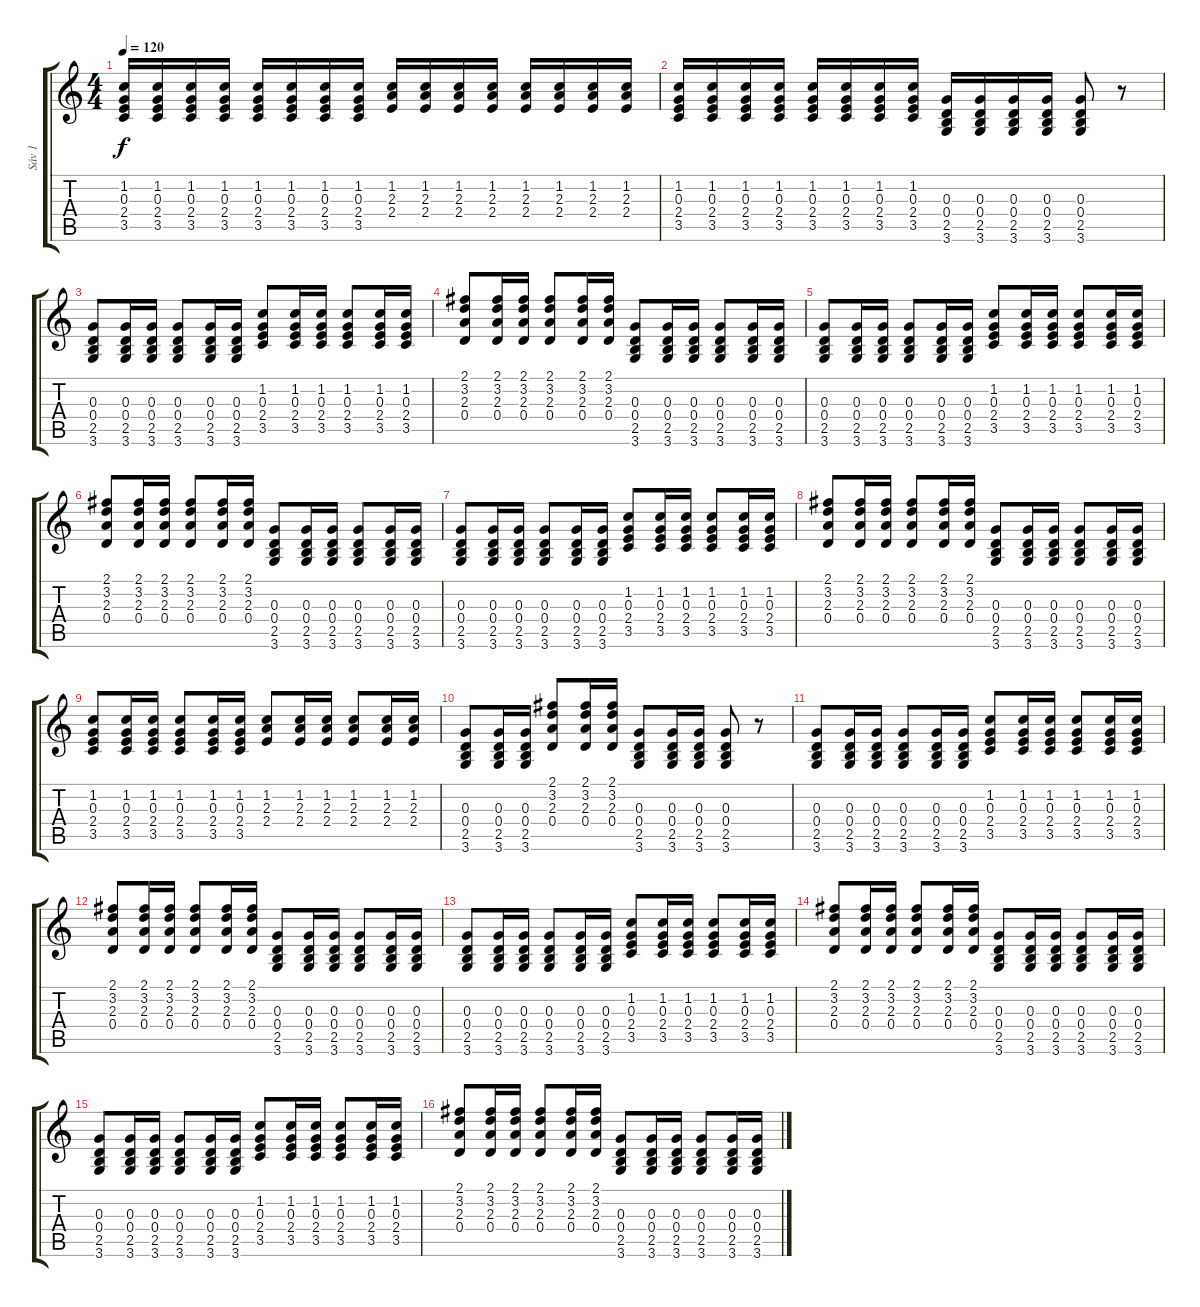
\track ("Sáv 1" "Sáv 1") {instrument acousticguitarsteel}
\staff {score tabs}
\tuning (E4 B3 G3 D3 A2 E2) {hide}
\ts (4 4)
\tempo 120
\clef g2
\ks c
(1.2 0.3 2.4 3.5).16{dy f} (1.2 0.3 2.4 3.5).16 (1.2 0.3 2.4 3.5).16 (1.2 0.3 2.4 3.5).16 (1.2 0.3 2.4 3.5).16 (1.2 0.3 2.4 3.5).16 (1.2 0.3 2.4 3.5).16 (1.2 0.3 2.4 3.5).16 (1.2 2.3 2.4).16 (1.2 2.3 2.4).16 (1.2 2.3 2.4).16 (1.2 2.3 2.4).16 (1.2 2.3 2.4).16 (1.2 2.3 2.4).16 (1.2 2.3 2.4).16 (1.2 2.3 2.4).16 |
(1.2 0.3 2.4 3.5).16 (1.2 0.3 2.4 3.5).16 (1.2 0.3 2.4 3.5).16 (1.2 0.3 2.4 3.5).16 (1.2 0.3 2.4 3.5).16 (1.2 0.3 2.4 3.5).16 (1.2 0.3 2.4 3.5).16 (1.2 0.3 2.4 3.5).16 (0.3 0.4 2.5 3.6).16 (0.3 0.4 2.5 3.6).16 (0.3 0.4 2.5 3.6).16 (0.3 0.4 2.5 3.6).16 (0.3 0.4 2.5 3.6).8 r.8 |
(0.3 0.4 2.5 3.6).8 (0.3 0.4 2.5 3.6).16 (0.3 0.4 2.5 3.6).16 (0.3 0.4 2.5 3.6).8 (0.3 0.4 2.5 3.6).16 (0.3 0.4 2.5 3.6).16 (1.2 0.3 2.4 3.5).8 (1.2 0.3 2.4 3.5).16 (1.2 0.3 2.4 3.5).16 (1.2 0.3 2.4 3.5).8 (1.2 0.3 2.4 3.5).16 (1.2 0.3 2.4 3.5).16 |
(2.1 3.2 2.3 0.4).8 (2.1 3.2 2.3 0.4).16 (2.1 3.2 2.3 0.4).16 (2.1 3.2 2.3 0.4).8 (2.1 3.2 2.3 0.4).16 (2.1 3.2 2.3 0.4).16 (0.3 0.4 2.5 3.6).8 (0.3 0.4 2.5 3.6).16 (0.3 0.4 2.5 3.6).16 (0.3 0.4 2.5 3.6).8 (0.3 0.4 2.5 3.6).16 (0.3 0.4 2.5 3.6).16 |
(0.3 0.4 2.5 3.6).8 (0.3 0.4 2.5 3.6).16 (0.3 0.4 2.5 3.6).16 (0.3 0.4 2.5 3.6).8 (0.3 0.4 2.5 3.6).16 (0.3 0.4 2.5 3.6).16 (1.2 0.3 2.4 3.5).8 (1.2 0.3 2.4 3.5).16 (1.2 0.3 2.4 3.5).16 (1.2 0.3 2.4 3.5).8 (1.2 0.3 2.4 3.5).16 (1.2 0.3 2.4 3.5).16 |
(2.1 3.2 2.3 0.4).8 (2.1 3.2 2.3 0.4).16 (2.1 3.2 2.3 0.4).16 (2.1 3.2 2.3 0.4).8 (2.1 3.2 2.3 0.4).16 (2.1 3.2 2.3 0.4).16 (0.3 0.4 2.5 3.6).8 (0.3 0.4 2.5 3.6).16 (0.3 0.4 2.5 3.6).16 (0.3 0.4 2.5 3.6).8 (0.3 0.4 2.5 3.6).16 (0.3 0.4 2.5 3.6).16 |
(0.3 0.4 2.5 3.6).8 (0.3 0.4 2.5 3.6).16 (0.3 0.4 2.5 3.6).16 (0.3 0.4 2.5 3.6).8 (0.3 0.4 2.5 3.6).16 (0.3 0.4 2.5 3.6).16 (1.2 0.3 2.4 3.5).8 (1.2 0.3 2.4 3.5).16 (1.2 0.3 2.4 3.5).16 (1.2 0.3 2.4 3.5).8 (1.2 0.3 2.4 3.5).16 (1.2 0.3 2.4 3.5).16 |
(2.1 3.2 2.3 0.4).8 (2.1 3.2 2.3 0.4).16 (2.1 3.2 2.3 0.4).16 (2.1 3.2 2.3 0.4).8 (2.1 3.2 2.3 0.4).16 (2.1 3.2 2.3 0.4).16 (0.3 0.4 2.5 3.6).8 (0.3 0.4 2.5 3.6).16 (0.3 0.4 2.5 3.6).16 (0.3 0.4 2.5 3.6).8 (0.3 0.4 2.5 3.6).16 (0.3 0.4 2.5 3.6).16 |
(1.2 0.3 2.4 3.5).8 (1.2 0.3 2.4 3.5).16 (1.2 0.3 2.4 3.5).16 (1.2 0.3 2.4 3.5).8 (1.2 0.3 2.4 3.5).16 (1.2 0.3 2.4 3.5).16 (1.2 2.3 2.4).8 (1.2 2.3 2.4).16 (1.2 2.3 2.4).16 (1.2 2.3 2.4).8 (1.2 2.3 2.4).16 (1.2 2.3 2.4).16 |
(0.3 0.4 2.5 3.6).8 (0.3 0.4 2.5 3.6).16 (0.3 0.4 2.5 3.6).16 (2.1 3.2 2.3 0.4).8 (2.1 3.2 2.3 0.4).16 (2.1 3.2 2.3 0.4).16 (0.3 0.4 2.5 3.6).8 (0.3 0.4 2.5 3.6).16 (0.3 0.4 2.5 3.6).16 (0.3 0.4 2.5 3.6).8 r.8 |
(0.3 0.4 2.5 3.6).8 (0.3 0.4 2.5 3.6).16 (0.3 0.4 2.5 3.6).16 (0.3 0.4 2.5 3.6).8 (0.3 0.4 2.5 3.6).16 (0.3 0.4 2.5 3.6).16 (1.2 0.3 2.4 3.5).8 (1.2 0.3 2.4 3.5).16 (1.2 0.3 2.4 3.5).16 (1.2 0.3 2.4 3.5).8 (1.2 0.3 2.4 3.5).16 (1.2 0.3 2.4 3.5).16 |
(2.1 3.2 2.3 0.4).8 (2.1 3.2 2.3 0.4).16 (2.1 3.2 2.3 0.4).16 (2.1 3.2 2.3 0.4).8 (2.1 3.2 2.3 0.4).16 (2.1 3.2 2.3 0.4).16 (0.3 0.4 2.5 3.6).8 (0.3 0.4 2.5 3.6).16 (0.3 0.4 2.5 3.6).16 (0.3 0.4 2.5 3.6).8 (0.3 0.4 2.5 3.6).16 (0.3 0.4 2.5 3.6).16 |
(0.3 0.4 2.5 3.6).8 (0.3 0.4 2.5 3.6).16 (0.3 0.4 2.5 3.6).16 (0.3 0.4 2.5 3.6).8 (0.3 0.4 2.5 3.6).16 (0.3 0.4 2.5 3.6).16 (1.2 0.3 2.4 3.5).8 (1.2 0.3 2.4 3.5).16 (1.2 0.3 2.4 3.5).16 (1.2 0.3 2.4 3.5).8 (1.2 0.3 2.4 3.5).16 (1.2 0.3 2.4 3.5).16 |
(2.1 3.2 2.3 0.4).8 (2.1 3.2 2.3 0.4).16 (2.1 3.2 2.3 0.4).16 (2.1 3.2 2.3 0.4).8 (2.1 3.2 2.3 0.4).16 (2.1 3.2 2.3 0.4).16 (0.3 0.4 2.5 3.6).8 (0.3 0.4 2.5 3.6).16 (0.3 0.4 2.5 3.6).16 (0.3 0.4 2.5 3.6).8 (0.3 0.4 2.5 3.6).16 (0.3 0.4 2.5 3.6).16 |
(0.3 0.4 2.5 3.6).8 (0.3 0.4 2.5 3.6).16 (0.3 0.4 2.5 3.6).16 (0.3 0.4 2.5 3.6).8 (0.3 0.4 2.5 3.6).16 (0.3 0.4 2.5 3.6).16 (1.2 0.3 2.4 3.5).8 (1.2 0.3 2.4 3.5).16 (1.2 0.3 2.4 3.5).16 (1.2 0.3 2.4 3.5).8 (1.2 0.3 2.4 3.5).16 (1.2 0.3 2.4 3.5).16 |
(2.1 3.2 2.3 0.4).8 (2.1 3.2 2.3 0.4).16 (2.1 3.2 2.3 0.4).16 (2.1 3.2 2.3 0.4).8 (2.1 3.2 2.3 0.4).16 (2.1 3.2 2.3 0.4).16 (0.3 0.4 2.5 3.6).8 (0.3 0.4 2.5 3.6).16 (0.3 0.4 2.5 3.6).16 (0.3 0.4 2.5 3.6).8 (0.3 0.4 2.5 3.6).16 (0.3 0.4 2.5 3.6).16
